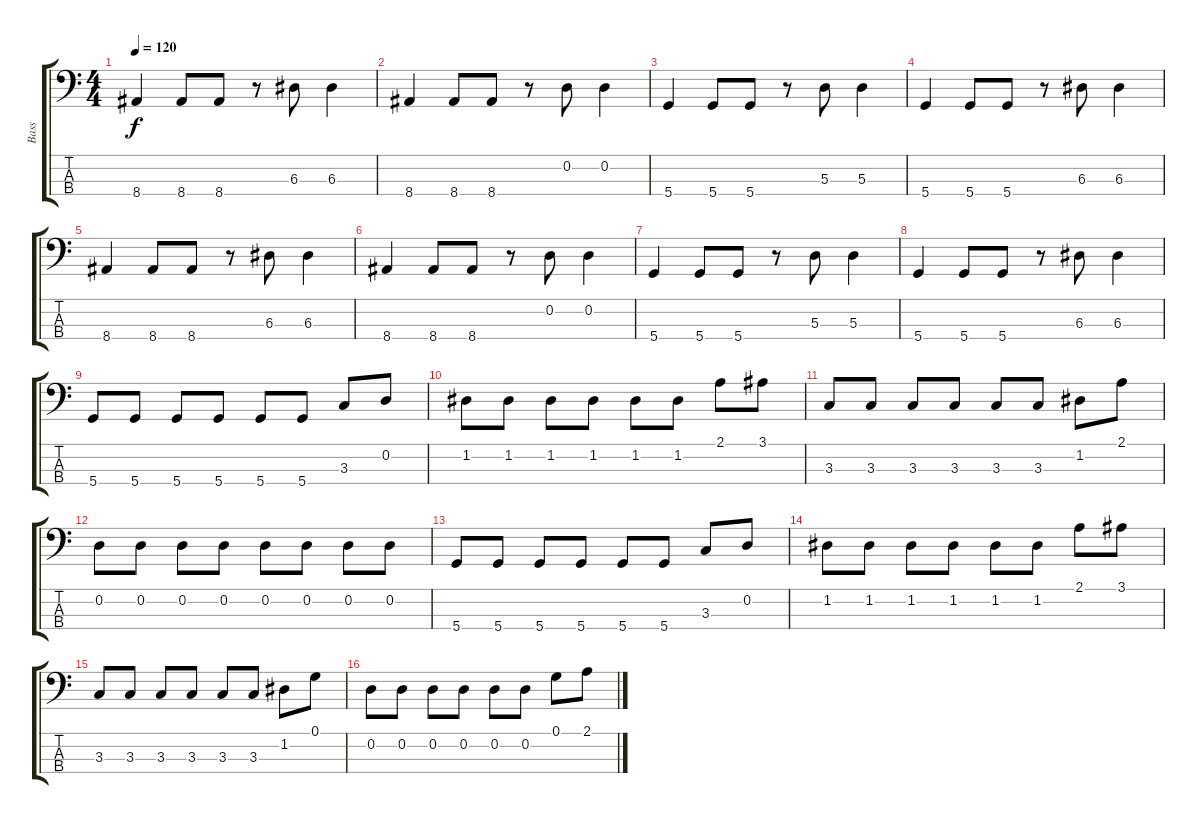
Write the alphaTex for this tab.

\track ("Bass" "Bass") {instrument electricbasspick}
\staff {score tabs}
\tuning (G2 D2 A1 D1) {hide}
\ts (4 4)
\tempo 120
\clef f4
\ks c
8.4.4{dy f} 8.4.8 8.4.8 r.8 6.3.8 6.3.4 |
8.4.4 8.4.8 8.4.8 r.8 0.2.8 0.2.4 |
5.4.4 5.4.8 5.4.8 r.8 5.3.8 5.3.4 |
5.4.4 5.4.8 5.4.8 r.8 6.3.8 6.3.4 |
8.4.4 8.4.8 8.4.8 r.8 6.3.8 6.3.4 |
8.4.4 8.4.8 8.4.8 r.8 0.2.8 0.2.4 |
5.4.4 5.4.8 5.4.8 r.8 5.3.8 5.3.4 |
5.4.4 5.4.8 5.4.8 r.8 6.3.8 6.3.4 |
5.4.8 5.4.8 5.4.8 5.4.8 5.4.8 5.4.8 3.3.8 0.2.8 |
1.2.8 1.2.8 1.2.8 1.2.8 1.2.8 1.2.8 2.1.8 3.1.8 |
3.3.8 3.3.8 3.3.8 3.3.8 3.3.8 3.3.8 1.2.8 2.1.8 |
0.2.8 0.2.8 0.2.8 0.2.8 0.2.8 0.2.8 0.2.8 0.2.8 |
5.4.8 5.4.8 5.4.8 5.4.8 5.4.8 5.4.8 3.3.8 0.2.8 |
1.2.8 1.2.8 1.2.8 1.2.8 1.2.8 1.2.8 2.1.8 3.1.8 |
3.3.8 3.3.8 3.3.8 3.3.8 3.3.8 3.3.8 1.2.8 0.1.8 |
0.2.8 0.2.8 0.2.8 0.2.8 0.2.8 0.2.8 0.1.8 2.1.8
